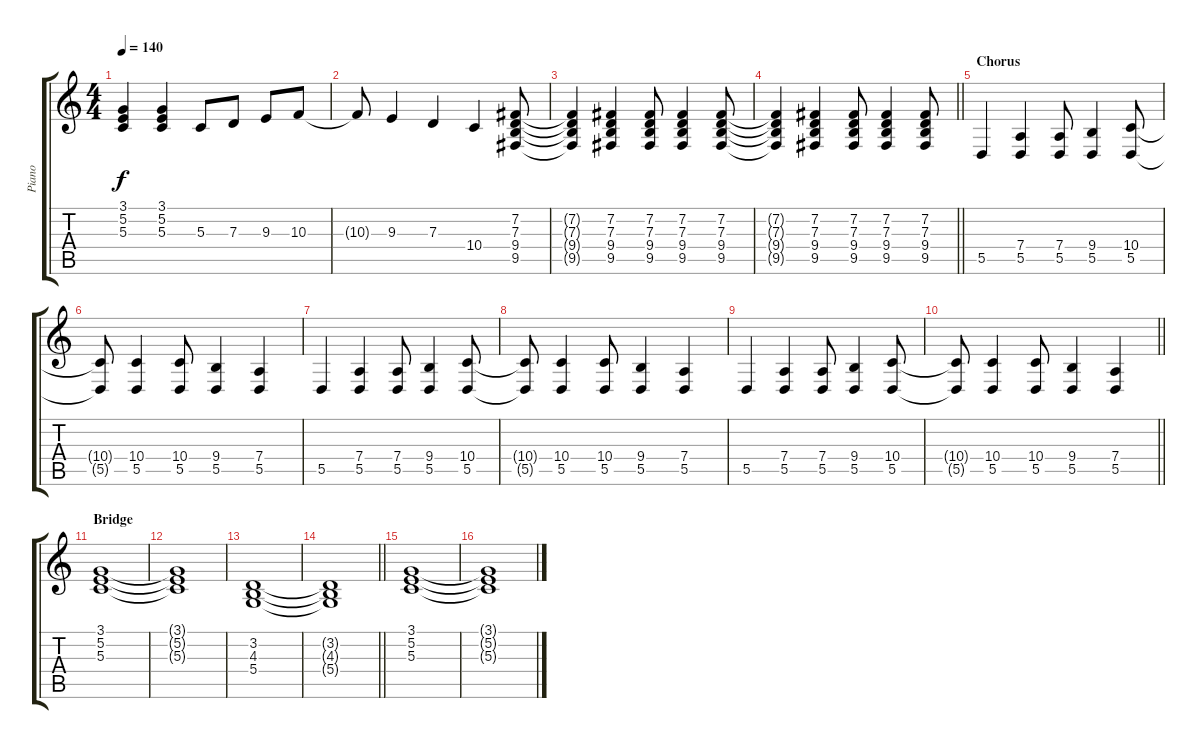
\track ("Piano" "Piano") {instrument acousticgrandpiano}
\staff {score tabs}
\tuning (E4 B3 G3 D3 A2 E2) {hide}
\ts (4 4)
\tempo 140
\clef g2
\ks c
(3.1 5.2 5.3).4{dy f} (3.1 5.2 5.3).4 5.3.8 7.3.8 9.3.8 10.3.8 |
10.3{t}.8 9.3.4 7.3.4 10.4.4 (7.2 7.3 9.4 9.5).8 |
(7.2{t} 7.3{t} 9.4{t} 9.5{t}).4 (7.2 7.3 9.4 9.5).4 (7.2 7.3 9.4 9.5).8 (7.2 7.3 9.4 9.5).4 (7.2 7.3 9.4 9.5).8 |
\barLineRight lightlight
(7.2{t} 7.3{t} 9.4{t} 9.5{t}).4 (7.2 7.3 9.4 9.5).4 (7.2 7.3 9.4 9.5).8 (7.2 7.3 9.4 9.5).4 (7.2 7.3 9.4 9.5).8 |
\section ("" "Chorus")
5.5.4 (7.4 5.5).4 (7.4 5.5).8 (9.4 5.5).4 (10.4 5.5).8 |
(10.4{t} 5.5{t}).8 (10.4 5.5).4 (10.4 5.5).8 (9.4 5.5).4 (7.4 5.5).4 |
5.5.4 (7.4 5.5).4 (7.4 5.5).8 (9.4 5.5).4 (10.4 5.5).8 |
(10.4{t} 5.5{t}).8 (10.4 5.5).4 (10.4 5.5).8 (9.4 5.5).4 (7.4 5.5).4 |
5.5.4 (7.4 5.5).4 (7.4 5.5).8 (9.4 5.5).4 (10.4 5.5).8 |
\barLineRight lightlight
(10.4{t} 5.5{t}).8 (10.4 5.5).4 (10.4 5.5).8 (9.4 5.5).4 (7.4 5.5).4 |
\section ("" "Bridge")
(3.1 5.2 5.3).1 |
(3.1{t} 5.2{t} 5.3{t}).1 |
(3.2 4.3 5.4).1 |
\barLineRight lightlight
(3.2{t} 4.3{t} 5.4{t}).1 |
(3.1 5.2 5.3).1 |
(3.1{t} 5.2{t} 5.3{t}).1
